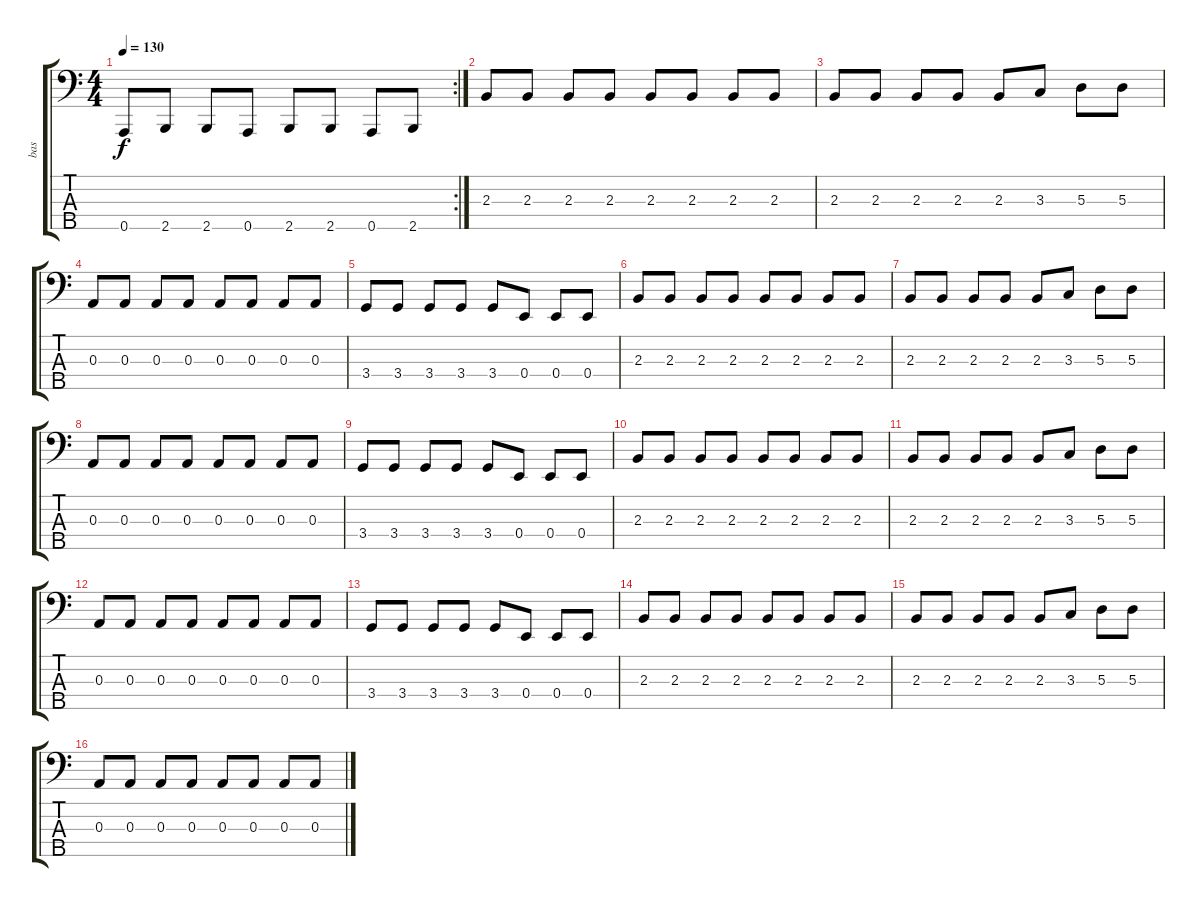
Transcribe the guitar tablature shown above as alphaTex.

\track ("bas" "bas") {instrument electricbassfinger}
\staff {score tabs}
\tuning (G2 D2 A1 E1 A0) {hide}
\rc 2
\ts (4 4)
\tempo 130
\clef f4
\ks c
0.5.8{dy f} 2.5.8 2.5.8 0.5.8 2.5.8 2.5.8 0.5.8 2.5.8 |
2.3.8 2.3.8 2.3.8 2.3.8 2.3.8 2.3.8 2.3.8 2.3.8 |
2.3.8 2.3.8 2.3.8 2.3.8 2.3.8 3.3.8 5.3.8 5.3.8 |
0.3.8 0.3.8 0.3.8 0.3.8 0.3.8 0.3.8 0.3.8 0.3.8 |
3.4.8 3.4.8 3.4.8 3.4.8 3.4.8 0.4.8 0.4.8 0.4.8 |
2.3.8 2.3.8 2.3.8 2.3.8 2.3.8 2.3.8 2.3.8 2.3.8 |
2.3.8 2.3.8 2.3.8 2.3.8 2.3.8 3.3.8 5.3.8 5.3.8 |
0.3.8 0.3.8 0.3.8 0.3.8 0.3.8 0.3.8 0.3.8 0.3.8 |
3.4.8 3.4.8 3.4.8 3.4.8 3.4.8 0.4.8 0.4.8 0.4.8 |
2.3.8 2.3.8 2.3.8 2.3.8 2.3.8 2.3.8 2.3.8 2.3.8 |
2.3.8 2.3.8 2.3.8 2.3.8 2.3.8 3.3.8 5.3.8 5.3.8 |
0.3.8 0.3.8 0.3.8 0.3.8 0.3.8 0.3.8 0.3.8 0.3.8 |
3.4.8 3.4.8 3.4.8 3.4.8 3.4.8 0.4.8 0.4.8 0.4.8 |
2.3.8 2.3.8 2.3.8 2.3.8 2.3.8 2.3.8 2.3.8 2.3.8 |
2.3.8 2.3.8 2.3.8 2.3.8 2.3.8 3.3.8 5.3.8 5.3.8 |
0.3.8 0.3.8 0.3.8 0.3.8 0.3.8 0.3.8 0.3.8 0.3.8
